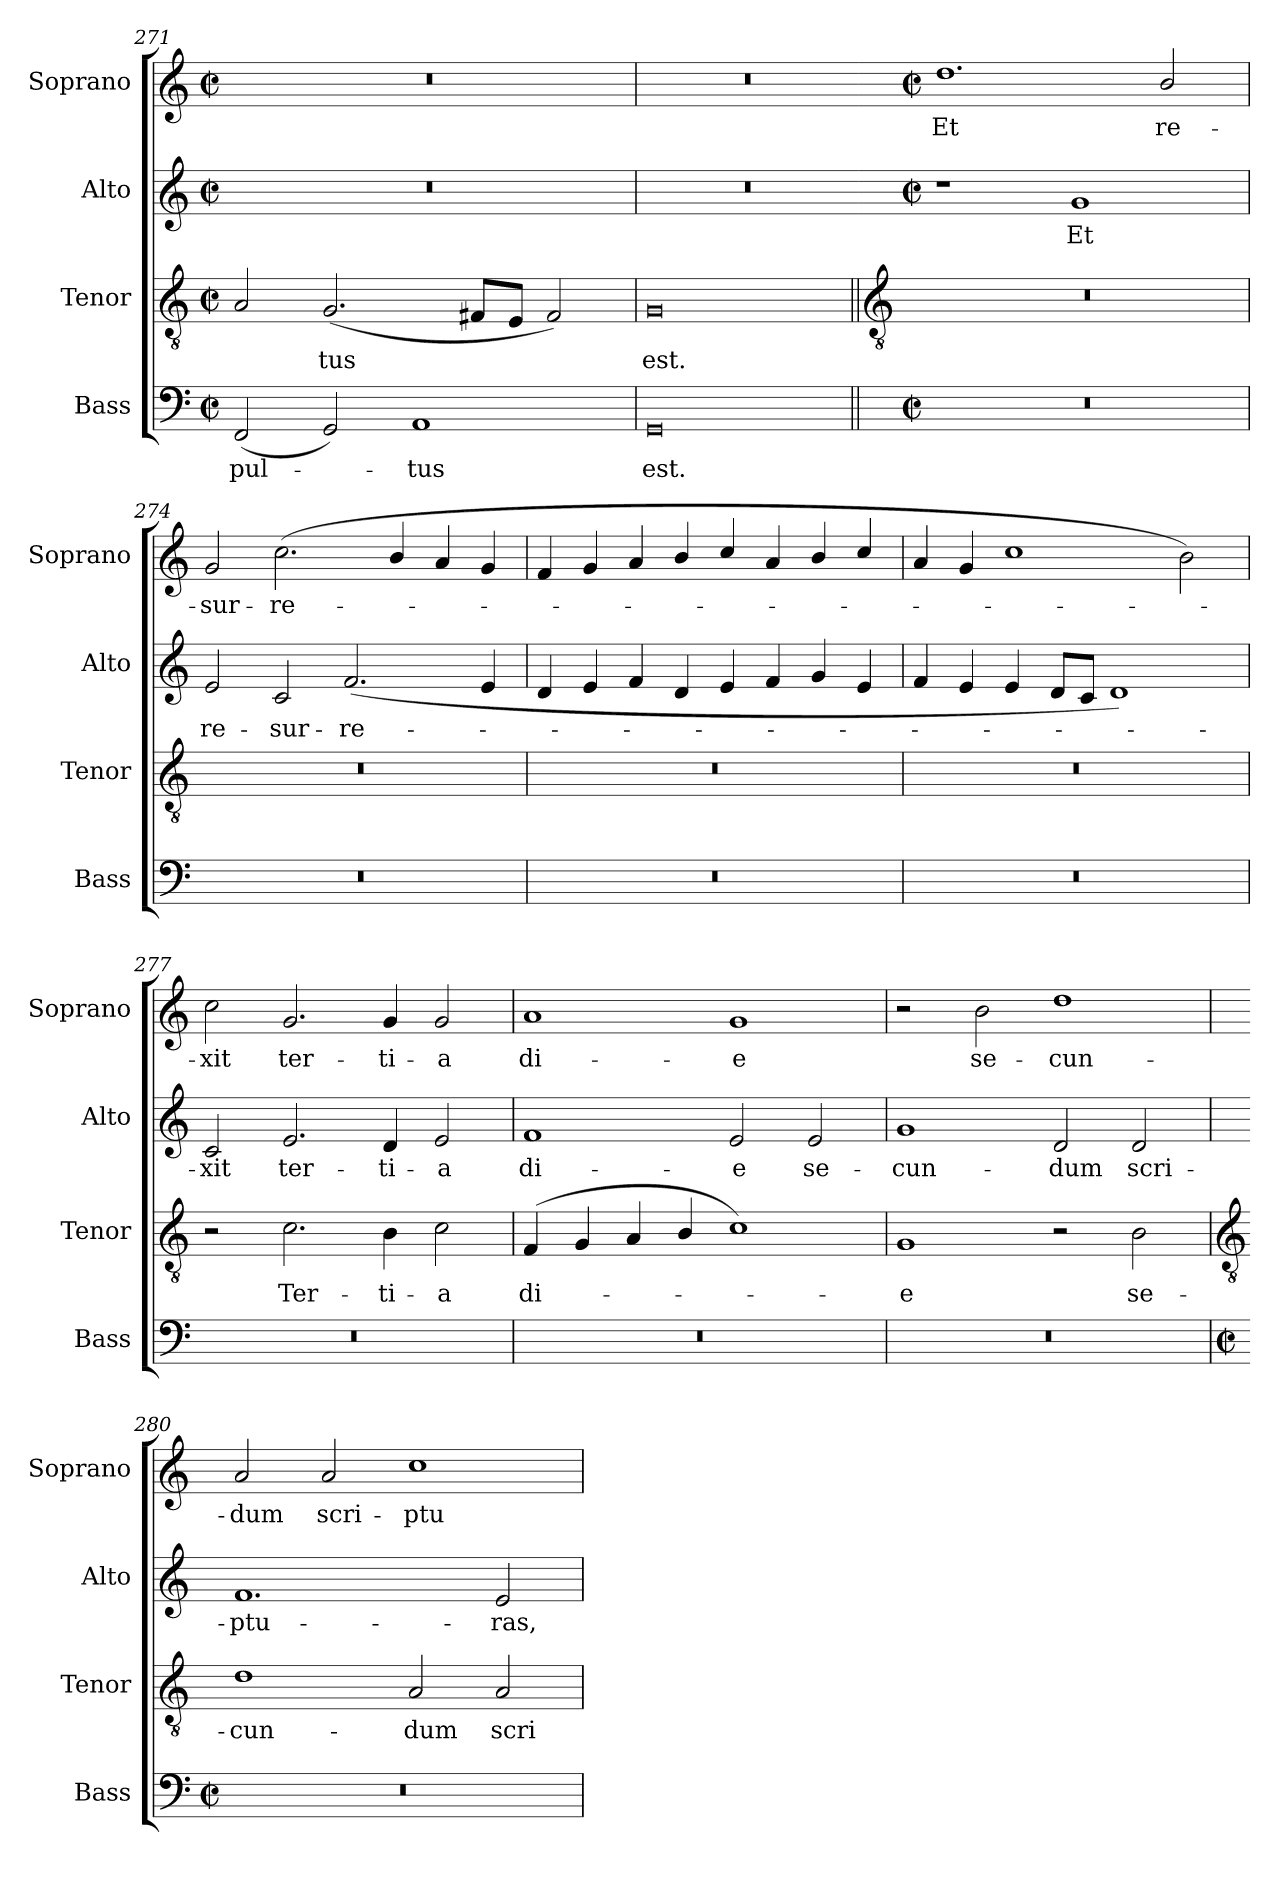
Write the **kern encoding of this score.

**kern	**text	**kern	**text	**kern	**text	**kern	**text
*part4	*part4	*part3	*part3	*part2	*part2	*part1	*part1
*staff4	*staff4	*staff3	*staff3	*staff2	*staff2	*staff1	*staff1
*I"Bass	*	*I"Tenor	*	*I"Alto	*	*I"Soprano	*
*I'Bass	*	*I'Tenor	*	*I'Alto	*	*I'Soprano	*
*clefF4	*	*clefGv2	*	*clefG2	*	*clefG2	*
*k[]	*	*k[]	*	*k[]	*	*k[]	*
*C:	*	*C:	*	*C:	*	*C:	*
*M4/2	*	*M4/2	*	*M4/2	*	*M4/2	*
*met(c|)	*	*met(c|)	*	*met(c|)	*	*met(c|)	*
=271	=271	=271	=271	=271	=271	=271	=271
!	!LO:LY:b	!	!	!	!	!	!
(<2FF	pul-	2A	.	0r	.	0r	.
!	!	!	!LO:LY:b	!	!	!	!
2GG)	.	(<2.G	tus	.	.	.	.
!	!LO:LY:b	!	!	!	!	!	!
1AA	tus	.	.	.	.	.	.
.	.	8F#L	.	.	.	.	.
.	.	8EJ	.	.	.	.	.
.	.	2F#)	.	.	.	.	.
=272	=272	=272	=272	=272	=272	=272	=272
!	!LO:LY:b	!	!LO:LY:b	!	!	!	!
0GG	est.	0G	est.	0r	.	0r	.
!!LO:LB:g=z
=273||	=273	=273||	=273	=273	=273	=273	=273
*	*	*clefGv2	*	*	*	*	*
*	*	*	*	*k[]	*	*k[]	*
*	*	*	*	*C:	*	*C:	*
*M4/2	*	*	*	*M4/2	*	*M4/2	*
*met(c|)	*	*	*	*met(c|)	*	*met(c|)	*
!	!	!	!	!	!	!	!LO:LY:b
0r	.	0r	.	1r	.	1.dd	Et
!	!	!	!	!	!LO:LY:b	!	!
.	.	.	.	1g	Et	.	.
!	!	!	!	!	!	!	!LO:LY:b
.	.	.	.	.	.	2b/	re-
=274	=274	=274	=274	=274	=274	=274	=274
!	!	!	!	!	!LO:LY:b	!	!LO:LY:b
0r	.	0r	.	2e	re-	2g	-sur-
!	!	!	!	!	!LO:LY:b	!	!LO:LY:b
.	.	.	.	2c	-sur-	(<2.cc	-re-
!	!	!	!	!	!LO:LY:b	!	!
.	.	.	.	(<2.f	-re-	.	.
.	.	.	.	.	.	4b/	.
.	.	.	.	.	.	4a	.
.	.	.	.	4e	.	4g	.
=275	=275	=275	=275	=275	=275	=275	=275
0r	.	0r	.	4d	.	4f	.
.	.	.	.	4e	.	4g	.
.	.	.	.	4f	.	4a	.
.	.	.	.	4d	.	4b/	.
.	.	.	.	4e	.	4cc/	.
.	.	.	.	4f	.	4a	.
.	.	.	.	4g	.	4b/	.
.	.	.	.	4e	.	4cc/	.
=276	=276	=276	=276	=276	=276	=276	=276
0r	.	0r	.	4f	.	4a	.
.	.	.	.	4e	.	4g	.
.	.	.	.	4e	.	1cc/	.
.	.	.	.	8dL	.	.	.
.	.	.	.	8cJ	.	.	.
.	.	.	.	1d)	.	.	.
.	.	.	.	.	.	2b\)	.
=277	=277	=277	=277	=277	=277	=277	=277
!	!	!	!	!	!LO:LY:b	!	!LO:LY:b
0r	.	2r	.	2c	xit	2cc	xit
!	!	!	!LO:LY:b	!	!LO:LY:b	!	!LO:LY:b
.	.	2.c	Ter-	2.e	ter-	2.g	ter-
!	!	!	!LO:LY:b	!	!LO:LY:b	!	!LO:LY:b
.	.	4B	-ti-	4d	-ti-	4g	-ti-
!	!	!	!LO:LY:b	!	!LO:LY:b	!	!LO:LY:b
.	.	2c	-a	2e	-a	2g	-a
=278	=278	=278	=278	=278	=278	=278	=278
!	!	!	!LO:LY:b	!	!LO:LY:b	!	!LO:LY:b
0r	.	(<4F	di-	1f	di-	1a	di-
.	.	4G	.	.	.	.	.
.	.	4A	.	.	.	.	.
.	.	4B/	.	.	.	.	.
!	!	!	!	!	!LO:LY:b	!	!LO:LY:b
.	.	1c)	.	2e	-e	1g	-e
!	!	!	!	!	!LO:LY:b	!	!
.	.	.	.	2e	se-	.	.
=279	=279	=279	=279	=279	=279	=279	=279
!	!	!	!LO:LY:b	!	!LO:LY:b	!	!
0r	.	1G	e	1g	-cun-	2r	.
!	!	!	!	!	!	!	!LO:LY:b
.	.	.	.	.	.	2b	se-
!	!	!	!	!	!LO:LY:b	!	!LO:LY:b
.	.	2r	.	2d	-dum	1dd	-cun-
!	!	!	!LO:LY:b	!	!LO:LY:b	!	!
.	.	2B	se-	2d	scri-	.	.
!!LO:LB:g=z
=280	=280	=280	=280	=280	=280	=280	=280
*	*	*clefGv2	*	*	*	*	*
*M4/2	*	*	*	*	*	*	*
*met(c|)	*	*	*	*	*	*	*
!	!	!	!LO:LY:b	!	!LO:LY:b	!	!LO:LY:b
0r	.	1d	-cun-	1.f	-ptu-	2a	-dum
!	!	!	!	!	!	!	!LO:LY:b
.	.	.	.	.	.	2a	scri-
!	!	!	!LO:LY:b	!	!	!	!LO:LY:b
.	.	2A	-dum	.	.	1cc	-ptu-
!	!	!	!LO:LY:b	!	!LO:LY:b	!	!
.	.	2A	scri-	2e	-ras,	.	.
=	=	=	=	=	=	=	=
*-	*-	*-	*-	*-	*-	*-	*-
